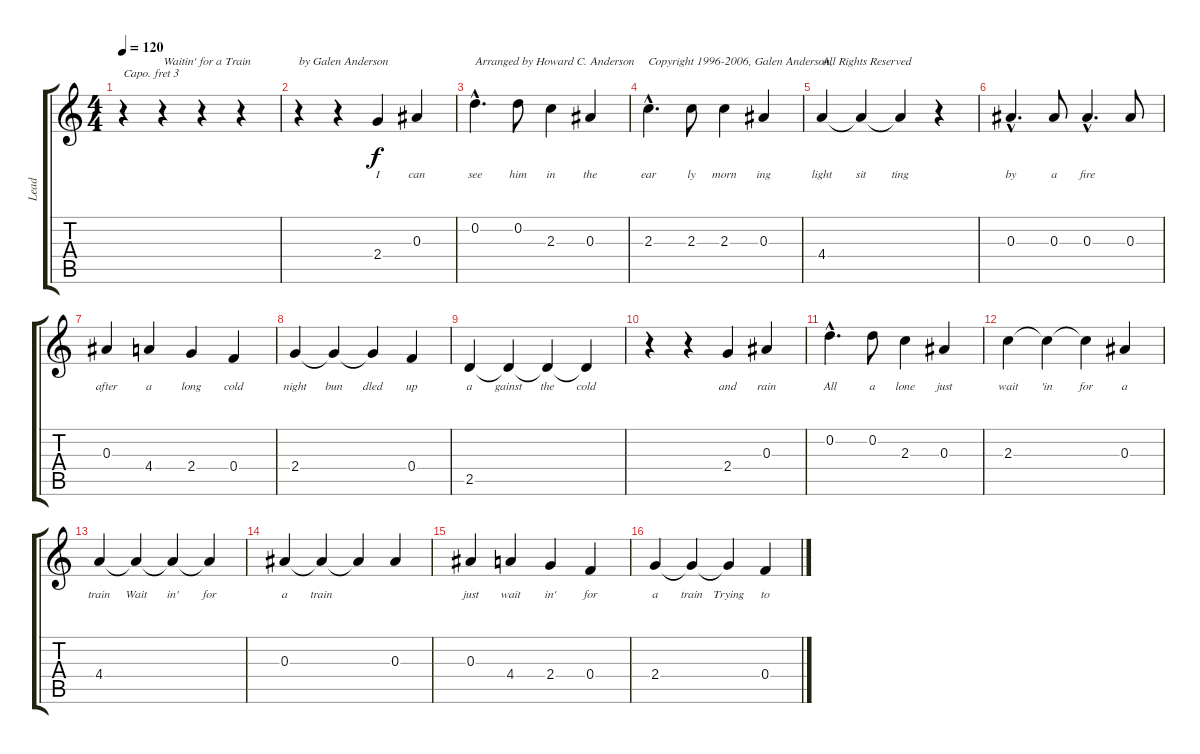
\track ("Lead" "Lead") {instrument acousticguitarsteel}
\staff {score tabs}
\capo 3
\tuning (E4 B3 G3 D3 A2 E2) {hide}
\ts (4 4)
\tempo 120
\clef g2
\ks c
r.4{dy f instrument acousticguitarsteel} r.4{txt "Waitin' for a Train"} r.4 r.4 |
r.4{txt "by Galen Anderson"} r.4 2.4.4{lyrics (0 "I") lyrics (1 "") lyrics (2 "") lyrics (3 "") lyrics (4 "")} 0.3.4{lyrics (0 "can") lyrics (1 "") lyrics (2 "") lyrics (3 "") lyrics (4 "")} |
0.2{hac}.4{d txt "Arranged by Howard C. Anderson" lyrics (0 "see") lyrics (1 "") lyrics (2 "") lyrics (3 "") lyrics (4 "")} 0.2.8{lyrics (0 "him") lyrics (1 "") lyrics (2 "") lyrics (3 "") lyrics (4 "")} 2.3.4{lyrics (0 "in") lyrics (1 "") lyrics (2 "") lyrics (3 "") lyrics (4 "")} 0.3.4{lyrics (0 "the") lyrics (1 "") lyrics (2 "") lyrics (3 "") lyrics (4 "")} |
2.3{hac}.4{d txt "Copyright 1996-2006, Galen Anderson, " lyrics (0 "ear") lyrics (1 "") lyrics (2 "") lyrics (3 "") lyrics (4 "")} 2.3.8{lyrics (0 "ly") lyrics (1 "") lyrics (2 "") lyrics (3 "") lyrics (4 "")} 2.3.4{lyrics (0 "morn") lyrics (1 "") lyrics (2 "") lyrics (3 "") lyrics (4 "")} 0.3.4{lyrics (0 "ing") lyrics (1 "") lyrics (2 "") lyrics (3 "") lyrics (4 "")} |
4.4.4{txt "All Rights Reserved" lyrics (0 "light") lyrics (1 "") lyrics (2 "") lyrics (3 "") lyrics (4 "")} 4.4{t}.4{lyrics (0 "sit") lyrics (1 "") lyrics (2 "") lyrics (3 "") lyrics (4 "")} 4.4{t}.4{lyrics (0 "ting") lyrics (1 "") lyrics (2 "") lyrics (3 "") lyrics (4 "")} r.4 |
0.3{hac}.4{d lyrics (0 "by") lyrics (1 "") lyrics (2 "") lyrics (3 "") lyrics (4 "")} 0.3.8{lyrics (0 "a") lyrics (1 "") lyrics (2 "") lyrics (3 "") lyrics (4 "")} 0.3{hac}.4{d lyrics (0 "fire") lyrics (1 "") lyrics (2 "") lyrics (3 "") lyrics (4 "")} 0.3.8{lyrics (0 "") lyrics (1 "") lyrics (2 "") lyrics (3 "") lyrics (4 "")} |
0.3.4{lyrics (0 "after") lyrics (1 "") lyrics (2 "") lyrics (3 "") lyrics (4 "")} 4.4.4{lyrics (0 "a") lyrics (1 "") lyrics (2 "") lyrics (3 "") lyrics (4 "")} 2.4.4{lyrics (0 "long") lyrics (1 "") lyrics (2 "") lyrics (3 "") lyrics (4 "")} 0.4.4{lyrics (0 "cold") lyrics (1 "") lyrics (2 "") lyrics (3 "") lyrics (4 "")} |
2.4.4{lyrics (0 "night") lyrics (1 "") lyrics (2 "") lyrics (3 "") lyrics (4 "")} 2.4{t}.4{lyrics (0 "bun") lyrics (1 "") lyrics (2 "") lyrics (3 "") lyrics (4 "")} 2.4{t}.4{lyrics (0 "dled") lyrics (1 "") lyrics (2 "") lyrics (3 "") lyrics (4 "")} 0.4.4{lyrics (0 "up") lyrics (1 "") lyrics (2 "") lyrics (3 "") lyrics (4 "")} |
2.5.4{lyrics (0 "a") lyrics (1 "") lyrics (2 "") lyrics (3 "") lyrics (4 "")} 2.5{t}.4{lyrics (0 "gainst") lyrics (1 "") lyrics (2 "") lyrics (3 "") lyrics (4 "")} 2.5{t}.4{lyrics (0 "the") lyrics (1 "") lyrics (2 "") lyrics (3 "") lyrics (4 "")} 2.5{t}.4{lyrics (0 "cold") lyrics (1 "") lyrics (2 "") lyrics (3 "") lyrics (4 "")} |
r.4 r.4 2.4.4{lyrics (0 "and") lyrics (1 "") lyrics (2 "") lyrics (3 "") lyrics (4 "")} 0.3.4{lyrics (0 "rain") lyrics (1 "") lyrics (2 "") lyrics (3 "") lyrics (4 "")} |
0.2{hac}.4{d lyrics (0 "All") lyrics (1 "") lyrics (2 "") lyrics (3 "") lyrics (4 "")} 0.2.8{lyrics (0 "a") lyrics (1 "") lyrics (2 "") lyrics (3 "") lyrics (4 "")} 2.3.4{lyrics (0 "lone") lyrics (1 "") lyrics (2 "") lyrics (3 "") lyrics (4 "")} 0.3.4{lyrics (0 "just") lyrics (1 "") lyrics (2 "") lyrics (3 "") lyrics (4 "")} |
2.3.4{lyrics (0 "wait") lyrics (1 "") lyrics (2 "") lyrics (3 "") lyrics (4 "")} 2.3{t}.4{lyrics (0 "'in") lyrics (1 "") lyrics (2 "") lyrics (3 "") lyrics (4 "")} 2.3{t}.4{lyrics (0 "for") lyrics (1 "") lyrics (2 "") lyrics (3 "") lyrics (4 "")} 0.3.4{lyrics (0 "a") lyrics (1 "") lyrics (2 "") lyrics (3 "") lyrics (4 "")} |
4.4.4{lyrics (0 "train") lyrics (1 "") lyrics (2 "") lyrics (3 "") lyrics (4 "")} 4.4{t}.4{lyrics (0 "Wait") lyrics (1 "") lyrics (2 "") lyrics (3 "") lyrics (4 "")} 4.4{t}.4{lyrics (0 "in'") lyrics (1 "") lyrics (2 "") lyrics (3 "") lyrics (4 "")} 4.4{t}.4{lyrics (0 "for") lyrics (1 "") lyrics (2 "") lyrics (3 "") lyrics (4 "")} |
0.3.4{lyrics (0 "a") lyrics (1 "") lyrics (2 "") lyrics (3 "") lyrics (4 "")} 0.3{t}.4{lyrics (0 "train") lyrics (1 "") lyrics (2 "") lyrics (3 "") lyrics (4 "")} 0.3{t}.4{lyrics (0 "") lyrics (1 "") lyrics (2 "") lyrics (3 "") lyrics (4 "")} 0.3.4{lyrics (0 "") lyrics (1 "") lyrics (2 "") lyrics (3 "") lyrics (4 "")} |
0.3.4{lyrics (0 "just") lyrics (1 "") lyrics (2 "") lyrics (3 "") lyrics (4 "")} 4.4.4{lyrics (0 "wait") lyrics (1 "") lyrics (2 "") lyrics (3 "") lyrics (4 "")} 2.4.4{lyrics (0 "in'") lyrics (1 "") lyrics (2 "") lyrics (3 "") lyrics (4 "")} 0.4.4{lyrics (0 "for") lyrics (1 "") lyrics (2 "") lyrics (3 "") lyrics (4 "")} |
2.4.4{lyrics (0 "a") lyrics (1 "") lyrics (2 "") lyrics (3 "") lyrics (4 "")} 2.4{t}.4{lyrics (0 "train") lyrics (1 "") lyrics (2 "") lyrics (3 "") lyrics (4 "")} 2.4{t}.4{lyrics (0 "Trying") lyrics (1 "") lyrics (2 "") lyrics (3 "") lyrics (4 "")} 0.4.4{lyrics (0 "to") lyrics (1 "") lyrics (2 "") lyrics (3 "") lyrics (4 "")}
